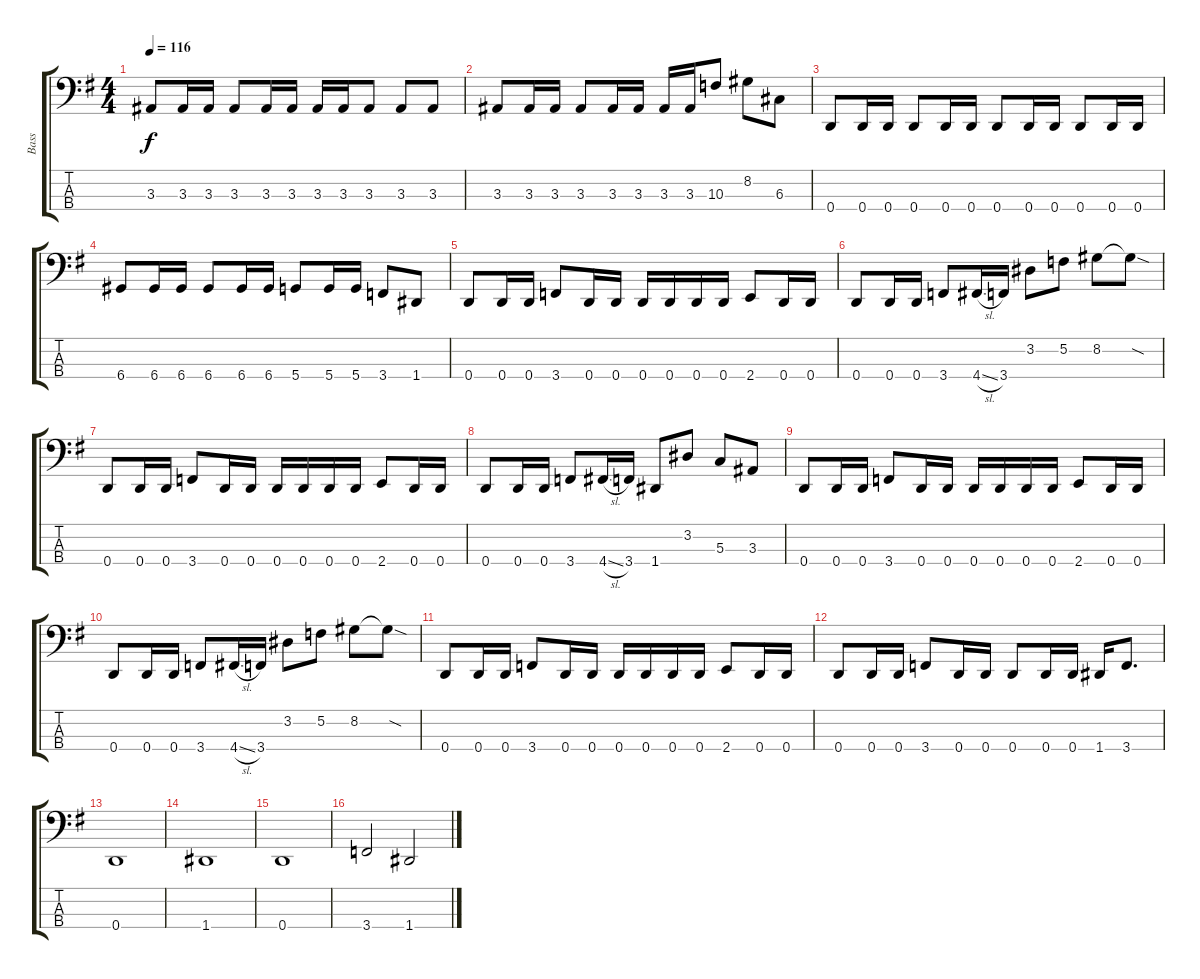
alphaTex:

\track ("Bass" "Bass") {instrument electricbassfinger}
\staff {score tabs}
\tuning (F2 C2 G1 D1) {hide}
\ts (4 4)
\tempo 116
\clef f4
\ks eminor
3.3.8{dy f} 3.3.16 3.3.16 3.3.8 3.3.16 3.3.16 3.3.16 3.3.16 3.3.8 3.3.8 3.3.8 |
3.3.8 3.3.16 3.3.16 3.3.8 3.3.16 3.3.16 3.3.16 3.3.16 10.3.8 8.2.8 6.3.8 |
0.4.8 0.4.16 0.4.16 0.4.8 0.4.16 0.4.16 0.4.8 0.4.16 0.4.16 0.4.8 0.4.16 0.4.16 |
6.4.8 6.4.16 6.4.16 6.4.8 6.4.16 6.4.16 5.4.8 5.4.16 5.4.16 3.4.8 1.4.8 |
0.4.8 0.4.16 0.4.16 3.4.8 0.4.16 0.4.16 0.4.16 0.4.16 0.4.16 0.4.16 2.4.8 0.4.16 0.4.16 |
0.4.8 0.4.16 0.4.16 3.4.8 4.4{sl}.16 3.4.16 3.2.8 5.2.8 8.2.8 8.2{sod t}.8 |
0.4.8 0.4.16 0.4.16 3.4.8 0.4.16 0.4.16 0.4.16 0.4.16 0.4.16 0.4.16 2.4.8 0.4.16 0.4.16 |
0.4.8 0.4.16 0.4.16 3.4.8 4.4{sl}.16 3.4.16 1.4.8 3.2.8 5.3.8 3.3.8 |
0.4.8 0.4.16 0.4.16 3.4.8 0.4.16 0.4.16 0.4.16 0.4.16 0.4.16 0.4.16 2.4.8 0.4.16 0.4.16 |
0.4.8 0.4.16 0.4.16 3.4.8 4.4{sl}.16 3.4.16 3.2.8 5.2.8 8.2.8 8.2{sod t}.8 |
0.4.8 0.4.16 0.4.16 3.4.8 0.4.16 0.4.16 0.4.16 0.4.16 0.4.16 0.4.16 2.4.8 0.4.16 0.4.16 |
0.4.8 0.4.16 0.4.16 3.4.8 0.4.16 0.4.16 0.4.8 0.4.16 0.4.16 1.4.16 3.4.8{d} |
0.4.1 |
1.4.1 |
0.4.1 |
3.4.2 1.4.2
